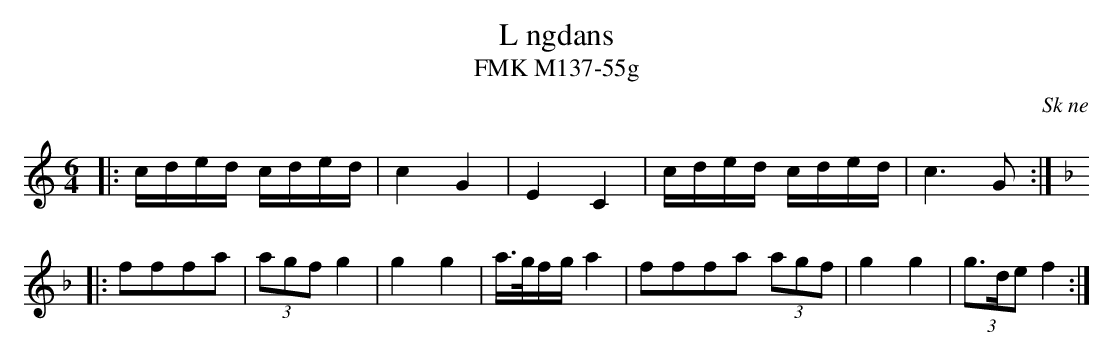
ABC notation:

X:1
T:L ngdans
T:FMK M137-55g
O:Sk ne
M:6/4
L:1/16
K:C
|: cded cded | c4 G4 | E4 C4 | cded cded | c4>G4 :|
|:[K:F] f2f2f2a2 |(3a2g2f2 g4 | g4 g4 |  a>gfg a4 | f2f2f2a2 (3a2g2f2 | g4 g4 | (3g2>d2e2 f4  :|
